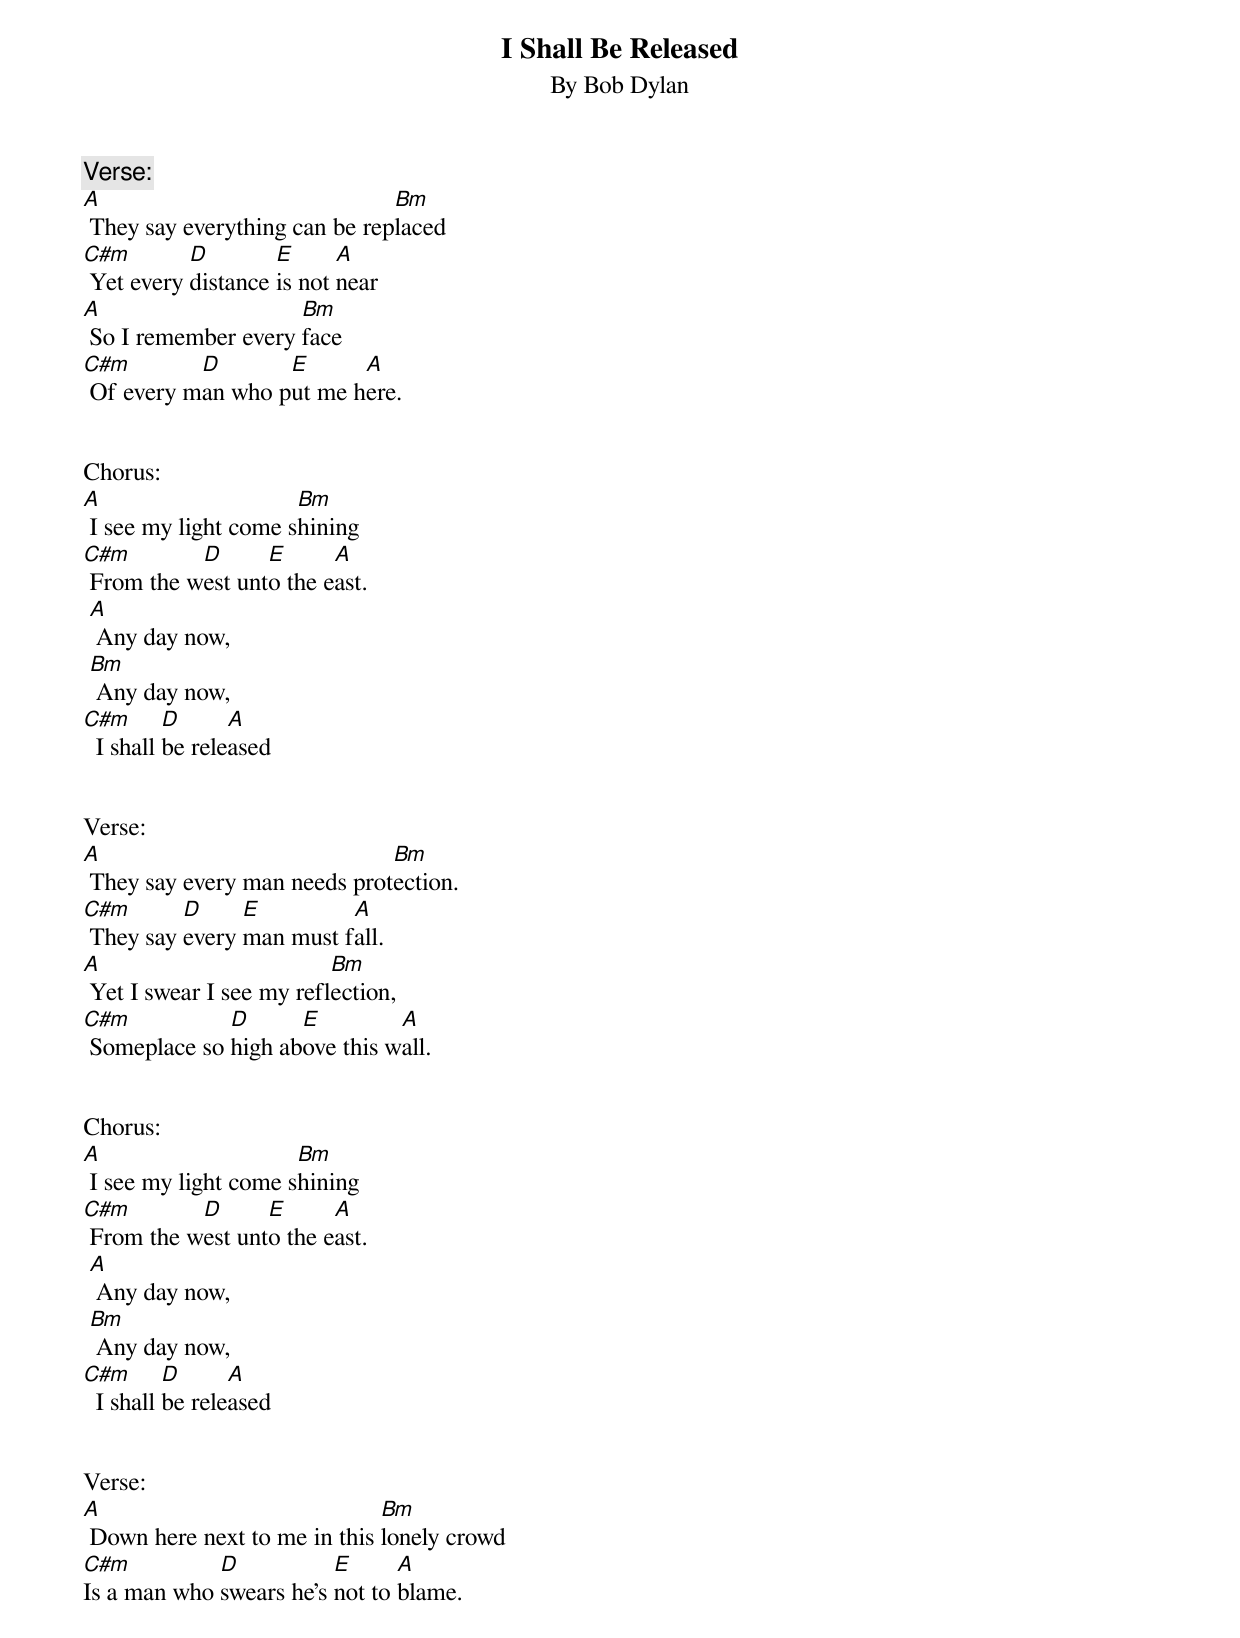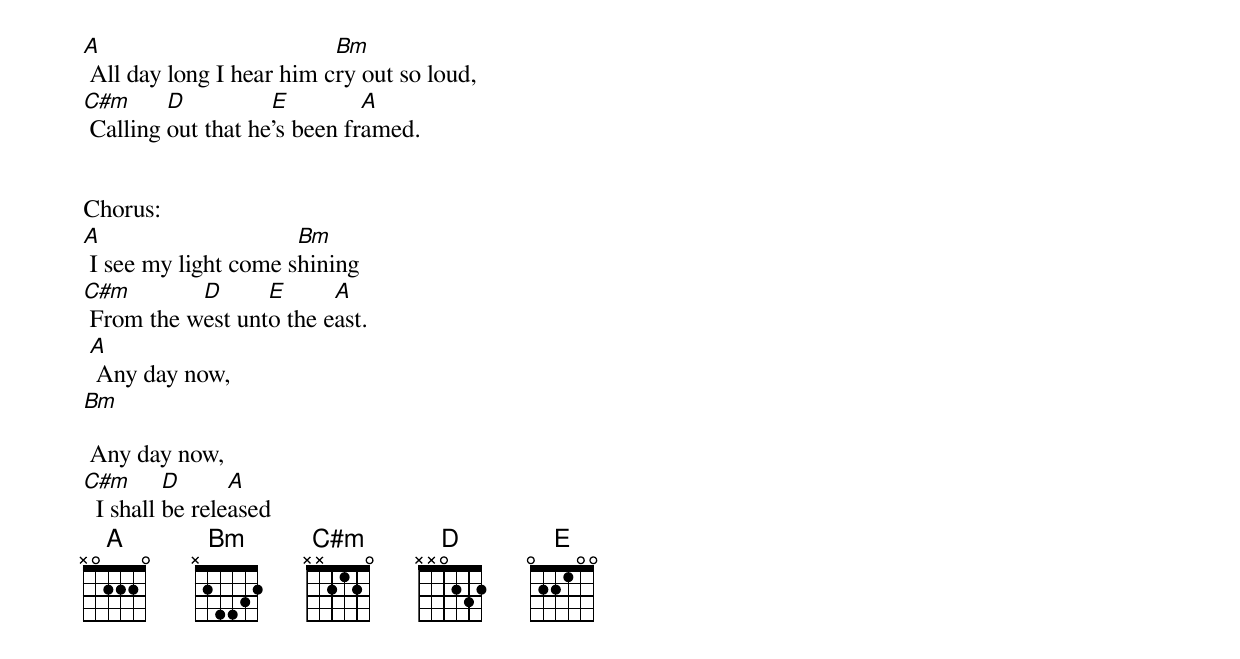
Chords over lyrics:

I Shall Be Released
By Bob Dylan

Verse:
A                              Bm
 They say everything can be replaced
C#m        D        E      A
 Yet every distance is not near
A                    Bm
 So I remember every face
C#m        D       E      A
 Of every man who put me here.


Chorus:
A                     Bm
 I see my light come shining
C#m        D      E      A
 From the west unto the east.
 A
  Any day now,
 Bm
  Any day now,
C#m       D      A
  I shall be released


Verse:
A                             Bm
 They say every man needs protection.
C#m       D     E         A
 They say every man must fall.
A                         Bm
 Yet I swear I see my reflection,
C#m           D      E         A
 Someplace so high above this wall.


Chorus:
A                     Bm
 I see my light come shining
C#m        D      E      A
 From the west unto the east.
 A
  Any day now,
 Bm
  Any day now,
C#m       D      A
  I shall be released


Verse:
A                             Bm
 Down here next to me in this lonely crowd
C#m          D           E      A
Is a man who swears he's not to blame.
A                         Bm
 All day long I hear him cry out so loud,
C#m      D          E         A
 Calling out that he's been framed.


Chorus:
A                     Bm
 I see my light come shining
C#m        D      E      A
 From the west unto the east.
 A
  Any day now,
 Bm

 Any day now,
C#m       D      A
  I shall be released
